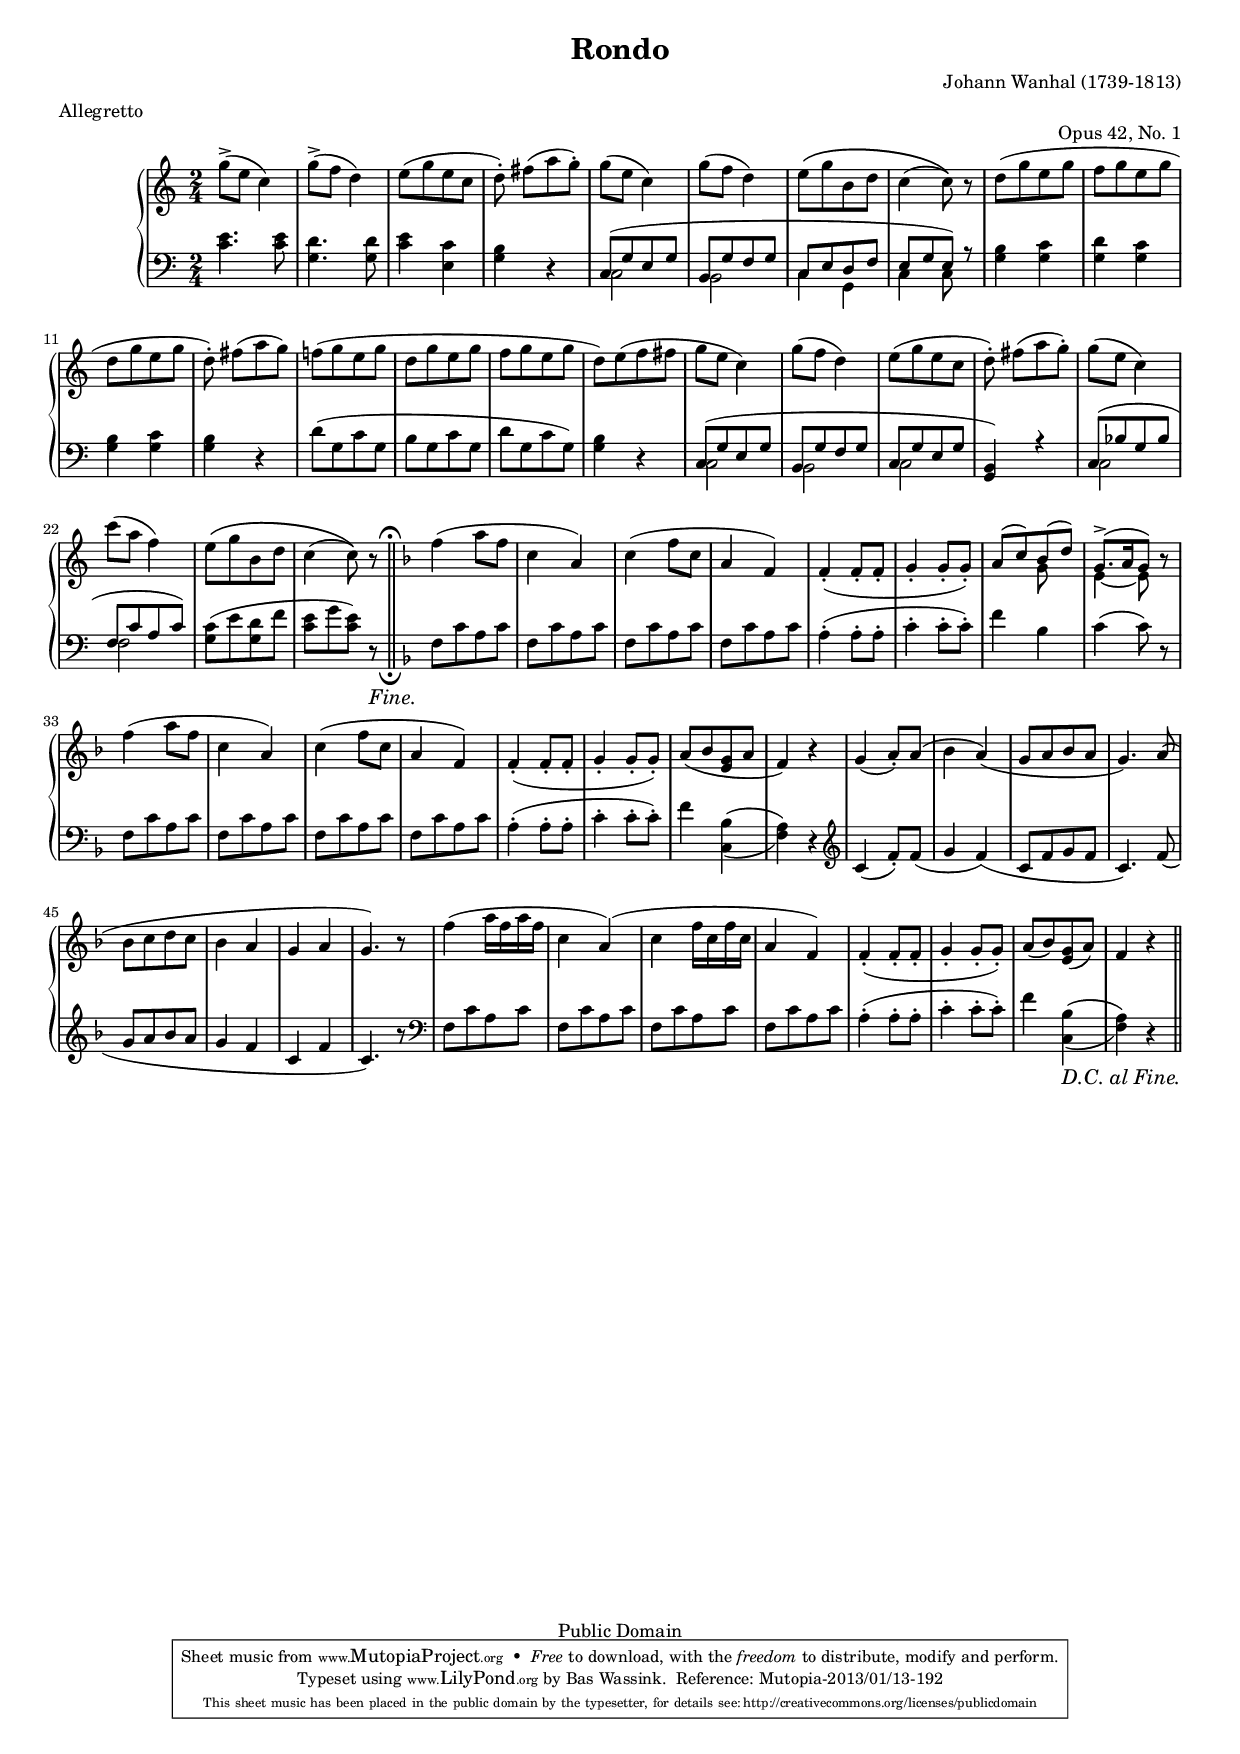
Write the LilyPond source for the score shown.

\version "2.16.1"
#(set-global-staff-size 16)
\include "nederlands.ly"
\header {
  title             = "Rondo"
  composer          = "Johann Wanhal (1739-1813)"
  opus              = "Opus 42, No. 1"
  meter             = "Allegretto"
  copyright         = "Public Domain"
  %tagline           = "Public Domain"
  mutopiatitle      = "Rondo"
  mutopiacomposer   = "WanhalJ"
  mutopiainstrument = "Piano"
  date              = "18th Century"
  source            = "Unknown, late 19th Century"
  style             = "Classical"
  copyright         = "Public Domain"
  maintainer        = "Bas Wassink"
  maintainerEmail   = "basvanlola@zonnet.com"

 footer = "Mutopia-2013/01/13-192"
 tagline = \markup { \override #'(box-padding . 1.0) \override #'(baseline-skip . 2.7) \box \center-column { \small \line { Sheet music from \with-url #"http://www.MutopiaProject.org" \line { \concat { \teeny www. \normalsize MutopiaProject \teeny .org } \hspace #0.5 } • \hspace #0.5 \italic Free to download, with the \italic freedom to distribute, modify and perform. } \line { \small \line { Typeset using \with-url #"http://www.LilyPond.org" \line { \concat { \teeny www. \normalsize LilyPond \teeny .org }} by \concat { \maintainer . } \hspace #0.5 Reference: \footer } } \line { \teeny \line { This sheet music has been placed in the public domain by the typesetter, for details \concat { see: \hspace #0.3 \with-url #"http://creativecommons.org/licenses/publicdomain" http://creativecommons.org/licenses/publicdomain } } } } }
}

Global =  {\key c\major \time 2/4}
Treble = \clef treble
Bass = \clef bass


VoiceI =  \relative c''' {
  g8-> ( e  c4)
  g'8-> ( f  d4)
   e8[ ( g e c]
   d8)-.  fis[ ( a  g)-.]
  
  g ( e  c4)
  g'8 ( f  d4)
   e8[ \( g b, d]
  c4 ( c8)\) r
  
   d8[ ( g e g]
   f[ g e g]
   d[ g e g]
   d)-.  fis[ ( a  g)]
  
   f![ ( g e g]
   d[ g e g]
   f[ g e g]
  d)[ e ( f fis]
  
  g e  c4)
  g'8 ( f  d4)
   e8[ ( g e c]
   d)-.  fis[ ( a  g)-.]
  
  g ( e  c4)
  c'8 ( a  f4)
   e8[ \( g b, d]
  \override Script #'extra-offset = #'(2 . 0)
  c4 ( c8)\) r\fermata
  \revert Script #'extra-offset
  \bar "||"
  
  \key f\major f4 ( a8 f
  c4  a)
  c ( f8 c
  a4  f)
  
  f-. ( f8-. f-.
  g4-. g8-.  g)-.
<<{
  a[ ( c) bes ( d)]
  g,8.[-> ( a16  g8)]
} \\ {
  s4 g8 s
  e4 ~ e8
}>> r
  
  f'4 ( a8 f
  c4  a)
  c ( f8 c
  a4  f)
  
  f-. ( f8-. f-.
  g4-. g8-.  g)-.
  a[ ( bes <e, g> a]
   f4) r
  
  g ( a8)-. a (
  bes4  a) (
   g8[ a bes a]
   g4.) a8 (
  
   bes[ c d c]
  bes4 a
  g a
   g4.) r8
  
  f'4 ( a16 f a f
  c4  a) (
  c f16 c f c
  a4  f)
  
  f-. ( f8-. f-.
  g4-. g8-.  g)-.
   a[ ( bes) <e,  g>(  a)]
  f4 r
  \bar "||"
  }

VoiceII =  \relative c' {
  <c e>4. <c e>8
  <g d'>4. <g d'>8
  <c e>4 <e, c'>
  <g b> r
  
<<{
  c,8[ ( g' e g]
  b,[ g' f g]
  c,[ e d f]
  e[ g  e)] r
} \\ {
  c2
  b
  c4 g
  c c8 s
}>>
  
  <g' b>4 <g c>
  <g d'> <g c>
  <g b> <g c>
  <g b> r
  
   d'8[ ( g, c g]
   b[ g c g]
   d'[ g, c  g)]
  <g b>4 r 
  
<<{
  c,8[ ( g' e g]
  b,[ g' f g]
  c,[ g' e g]
  <g, b>4) r
} \\ {
  c2
  b
  c
}>>
  
<<{
   c8[ ( bes' g bes]
   f[ c' a  c)]
} \\ {
  c,2
  f
}>>
  <g c>8[( e' <g, d'> f']
  \override Script #'script-priority = #-100
  \override Script #'extra-offset = #'(2 . 0)
  <c e>[ g' <c, e>)] r_\fermata_\markup {\large\italic Fine.}
  \revert Script #'extra-offset
  
    \key f\major  f,8[ c' a c]
   f,[ c' a c]
   f,[ c' a c]
   f,[ c' a c]
  
  a4-. ( a8-. a-.
  c4-. c8-.  c)-.
  f4 bes,
  c ( c8) r
  
   f,8[ c' a c]
   f,[ c' a c]
   f,[ c' a c]
   f,[ c' a c]
  
  a4-. ( a8-. a-.
  c4-. c8-.  c)-.
  \set doubleSlurs = ##t
  f4 <c,  bes' >(
  <f a>) r
  \set doubleSlurs = ##f
  
  \Treble c' ( f8)-. f (
  g4  f) (
   c8[ f g f]
   c4.) f8 (
  
   g[ a bes a]
  g4 f
  c f
   c4.) r8
  
  \Bass  f,8[ c' a c]
   f,[ c' a c]
   f,[ c' a c]
   f,[ c' a c]
  
  a4-. ( a8-. a-.
  c4-. c8-.  c)-.
  \set doubleSlurs = ##t
  f4 <c, bes'>_ \markup{\large \italic "D.C. al Fine."}(
  <f a>) r
  }

\score { {
\new PianoStaff <<
  \set PianoStaff.midiInstrument = "bright acoustic"
  \new Staff = "up" <<
    \Global \clef treble
    \new Voice=VcI \VoiceI
  >>
  \new Staff = "down" <<
    \Global \clef bass
    \new Voice=VcII \VoiceII
  >>
>>
}
\layout {}

  \midi {
    \tempo 4 = 108
    }
}
